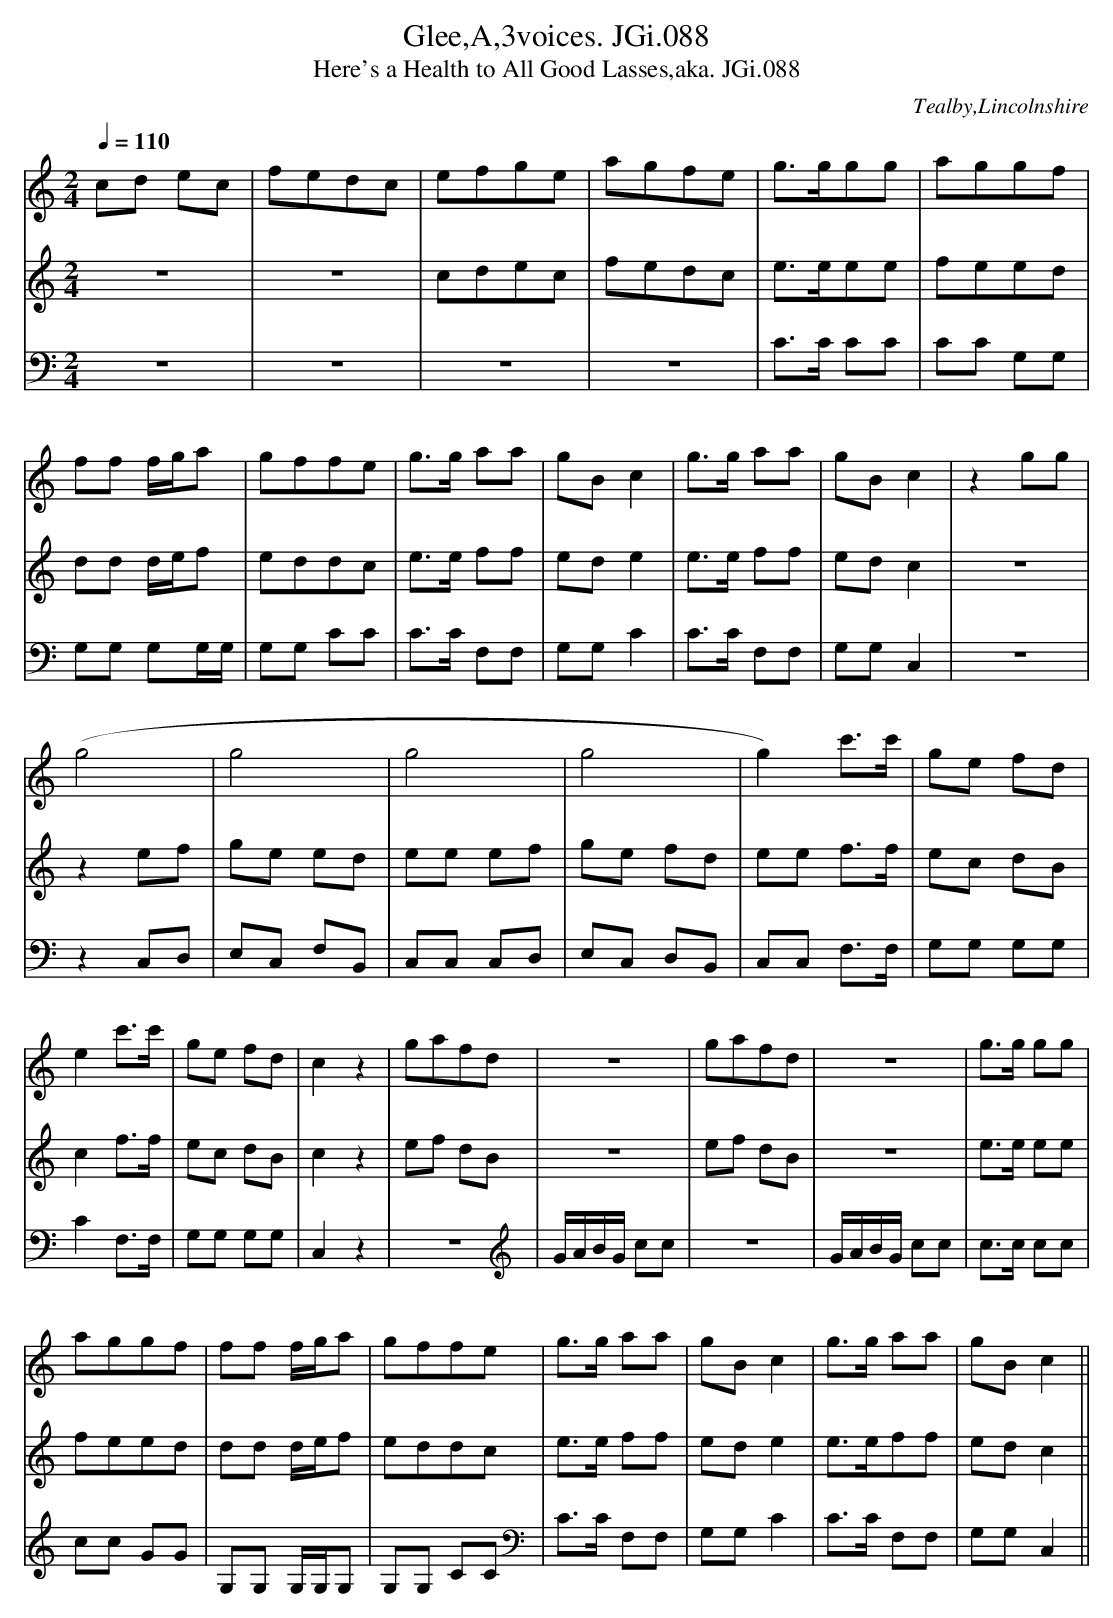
X:1
T:Glee,A,3voices. JGi.088
T:Here's a Health to All Good Lasses,aka. JGi.088
L:1/8
M:2/4
O:Tealby,Lincolnshire
Q:1/4=110
K:C
[V:1]cd ec|fedc|efge|agfe|g>ggg|aggf|
[V:2]z4|z4|cdec|fedc|e>eee|feed|
[V:3]z4|z4|z4|z4|C>C CC|CC G,G,|
[V:1]ff f/g/a|gffe|g>g aa|gBc2|g>g aa|gBc2|z2gg|
[V:2]dd d/e/f|eddc|e>e ff|ede2|e>e ff|edc2|z4|
[V:3]G,G, G,G,/G,/|G,G, CC|C>C F,F,|G,G, C2|C>C F,F,|G,G,C,2|z4|
[V:1](g4|g4|g4|g4|g2)c'>c'|ge fd|
[V:2]z2ef|ge ed|ee ef|ge fd|ee f>f|ec dB|
[V:3]z2C,D,|E,C, F,B,,|C,C, C,D,|E,C, D,B,,|C,C, F,>F,|G,G, G,G,|
[V:1]e2c'>c'|ge fd|c2z2|gafd|z4|gafd|z4|g>g gg|
[V:2]c2 f>f|ec dB|c2z2|ef dB|z4|ef dB|z4|e>e ee|
[V:3]C2F,>F,|G,G, G,G,|C,2z2|z4|G/A/B/G/ cc|z4|G/A/B/G/ cc|c>c cc|
[V:1]aggf|ff f/g/a|gffe|g>g aa|gBc2|g>g aa|gBc2||
[V:2]feed|dd d/e/f|eddc|e>e ff|ede2|e>eff|edc2||
[V:3]cc GG|G,G, G,/2G,/2G,|G,G, CC|C>C F,F,|G,G,C2|C>C F,F,|G,G, C,2||
